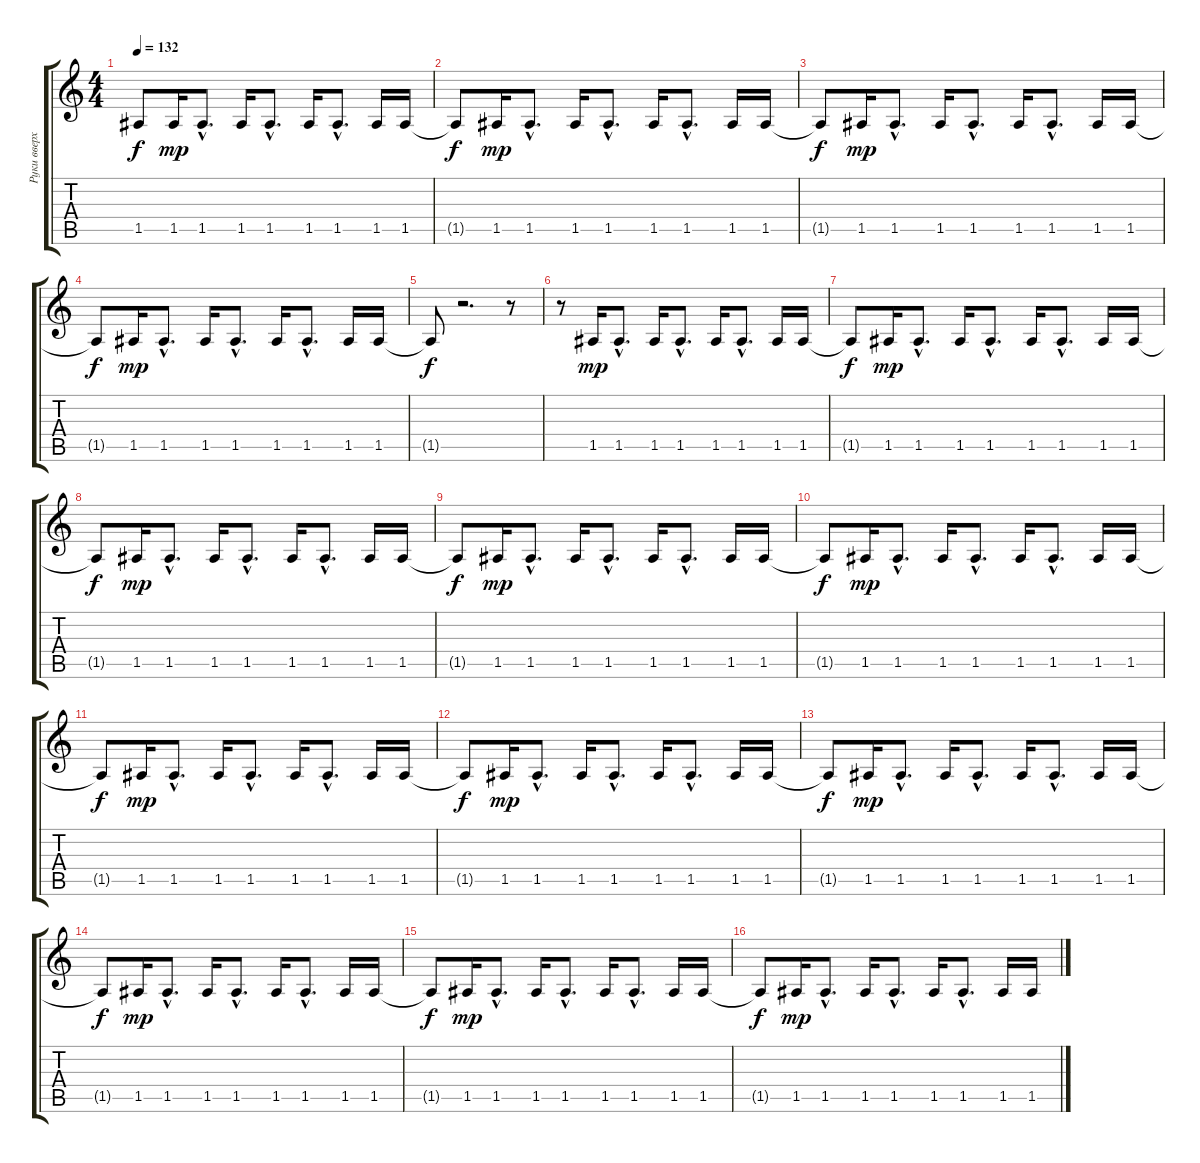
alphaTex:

\track ("Руки вверх" "Руки вверх") {instrument acousticguitarnylon}
\staff {score tabs}
\tuning (E4 B3 G3 D3 A2 E2) {hide}
\ts (4 4)
\tempo 132
\clef g2
\ks c
1.5{t}.8{dy f} 1.5.16{dy mp} 1.5{hac}.8{d} 1.5.16 1.5{hac}.8{d} 1.5.16 1.5{hac}.8{d} 1.5.16 1.5.16 |
1.5{t}.8{dy f} 1.5.16{dy mp} 1.5{hac}.8{d} 1.5.16 1.5{hac}.8{d} 1.5.16 1.5{hac}.8{d} 1.5.16 1.5.16 |
1.5{t}.8{dy f} 1.5.16{dy mp} 1.5{hac}.8{d} 1.5.16 1.5{hac}.8{d} 1.5.16 1.5{hac}.8{d} 1.5.16 1.5.16 |
1.5{t}.8{dy f} 1.5.16{dy mp} 1.5{hac}.8{d} 1.5.16 1.5{hac}.8{d} 1.5.16 1.5{hac}.8{d} 1.5.16 1.5.16 |
1.5{t}.8{dy f} r.2{d} r.8 |
r.8 1.5.16{dy mp} 1.5{hac}.8{d} 1.5.16 1.5{hac}.8{d} 1.5.16 1.5{hac}.8{d} 1.5.16 1.5.16 |
1.5{t}.8{dy f} 1.5.16{dy mp} 1.5{hac}.8{d} 1.5.16 1.5{hac}.8{d} 1.5.16 1.5{hac}.8{d} 1.5.16 1.5.16 |
1.5{t}.8{dy f} 1.5.16{dy mp} 1.5{hac}.8{d} 1.5.16 1.5{hac}.8{d} 1.5.16 1.5{hac}.8{d} 1.5.16 1.5.16 |
1.5{t}.8{dy f} 1.5.16{dy mp} 1.5{hac}.8{d} 1.5.16 1.5{hac}.8{d} 1.5.16 1.5{hac}.8{d} 1.5.16 1.5.16 |
1.5{t}.8{dy f} 1.5.16{dy mp} 1.5{hac}.8{d} 1.5.16 1.5{hac}.8{d} 1.5.16 1.5{hac}.8{d} 1.5.16 1.5.16 |
1.5{t}.8{dy f} 1.5.16{dy mp} 1.5{hac}.8{d} 1.5.16 1.5{hac}.8{d} 1.5.16 1.5{hac}.8{d} 1.5.16 1.5.16 |
1.5{t}.8{dy f} 1.5.16{dy mp} 1.5{hac}.8{d} 1.5.16 1.5{hac}.8{d} 1.5.16 1.5{hac}.8{d} 1.5.16 1.5.16 |
1.5{t}.8{dy f} 1.5.16{dy mp} 1.5{hac}.8{d} 1.5.16 1.5{hac}.8{d} 1.5.16 1.5{hac}.8{d} 1.5.16 1.5.16 |
1.5{t}.8{dy f} 1.5.16{dy mp} 1.5{hac}.8{d} 1.5.16 1.5{hac}.8{d} 1.5.16 1.5{hac}.8{d} 1.5.16 1.5.16 |
1.5{t}.8{dy f} 1.5.16{dy mp} 1.5{hac}.8{d} 1.5.16 1.5{hac}.8{d} 1.5.16 1.5{hac}.8{d} 1.5.16 1.5.16 |
1.5{t}.8{dy f} 1.5.16{dy mp} 1.5{hac}.8{d} 1.5.16 1.5{hac}.8{d} 1.5.16 1.5{hac}.8{d} 1.5.16 1.5.16
